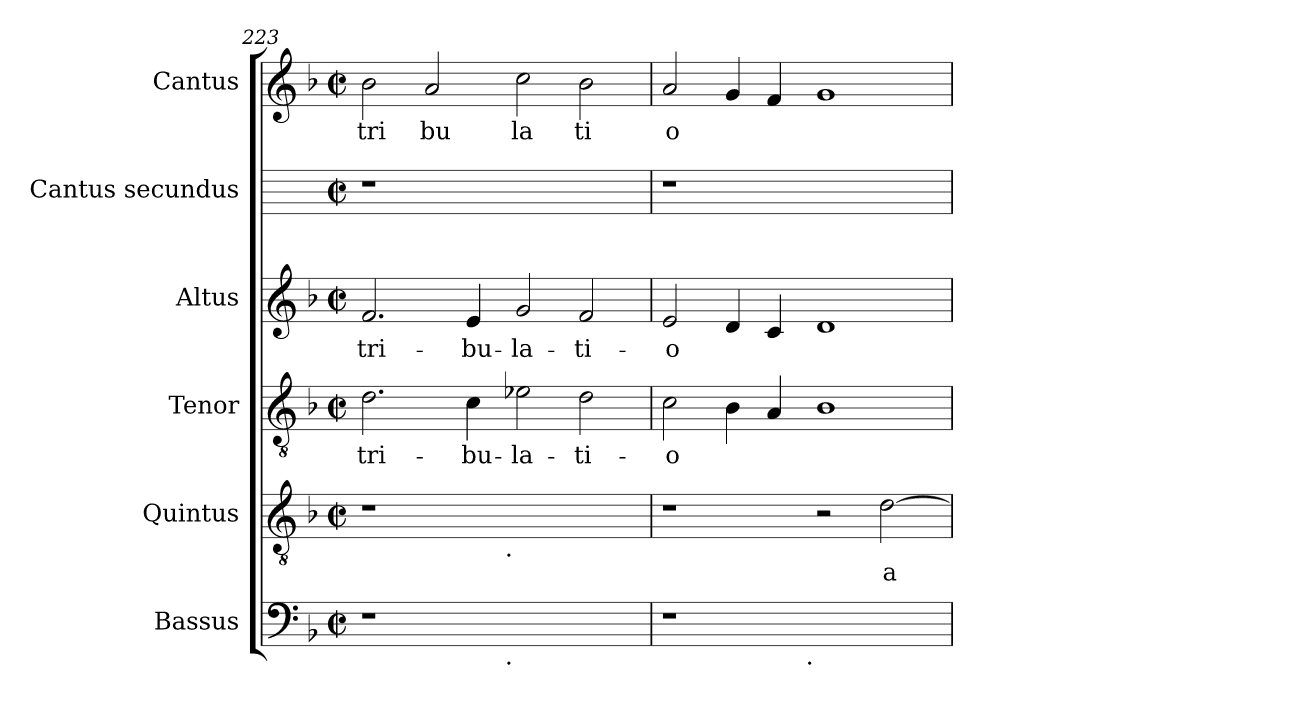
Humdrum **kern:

**kern	**kern	**text	**kern	**text	**kern	**text	**kern	**kern	**text
*part6	*part5	*part5	*part4	*part4	*part3	*part3	*part2	*part1	*part1
*staff6	*staff5	*staff5	*staff4	*staff4	*staff3	*staff3	*staff2	*staff1	*staff1
*I"Bassus	*I"Quintus	*	*I"Tenor	*	*I"Altus	*	*I"Cantus  secundus	*I"Cantus	*
*I'B	*I'Q	*	*I'T	*	*I'A	*	*	*I'C	*
*clefF4	*clefGv2	*	*clefGv2	*	*clefG2	*	*	*clefG2	*
*k[b-]	*k[b-]	*	*k[b-]	*	*k[b-]	*	*k[]	*k[b-]	*
*F:	*F:	*	*F:	*	*F:	*	*C:	*F:	*
*M2/2	*M2/2	*	*M2/2	*	*M2/2	*	*M2/2	*M2/2	*
*met(c|)	*met(c|)	*	*met(c|)	*	*met(c|)	*	*met(c|)	*met(c|)	*
=223	=223	=223	=223	=223	=223	=223	=223	=223	=223
!	!	!	!	!LO:LY:b:cj	!	!LO:LY:b:cj	!	!	!LO:LY:b:cj
*^	*^	*	*	*	*	*	*	*	*
1r	2ryy	1r	2ryy	.	2.d\	tri-	2.f/	tri-	1r	2b-\	tri
!	!	!	!	!	!	!	!	!	!	!	!LO:LY:b:cj
.	4...ryy	.	4...ryy	.	.	.	.	.	.	2a/	bu
!	!	!	!	!	!	!LO:LY:b:cj	!	!LO:LY:b:cj	!	!	!
.	.	.	.	.	4c\	-bu-	4e/	-bu-	.	.	.
!	!	!	!LO:TX:b:t=.	!	!	!	!	!	!	!	!
!	!LO:TX:b:t=.	!	!	!	!	!	!	!	!	!	!
.	1ryy	.	1ryy	.	.	.	.	.	.	.	.
!	!	!	!	!	!	!LO:LY:b:cj	!	!LO:LY:b:cj	!	!	!LO:LY:b:cj
1ryy	.	1ryy	.	.	2e-X\	-la-	2g/	-la-	1ryy	2cc\	la
!	!	!	!	!	!	!LO:LY:b:cj	!	!LO:LY:b:cj	!	!	!LO:LY:b:cj
.	.	.	.	.	2d\	-ti-	2f/	-ti-	.	2b-\	ti
.	32ryy	.	32ryy	.	.	.	.	.	.	.	.
=224	=224	=224	=224	=224	=224	=224	=224	=224	=224	=224	=224
!	!	!	!	!	!	!LO:LY:b:cj	!	!LO:LY:b:cj	!	!	!LO:LY:b:cj
*	*	*v	*v	*	*	*	*	*	*	*	*
1r	2ryy	1r	.	2c\	-o-	2e/	-o-	1r	2a/	o
!	!	!	!	!	!LO:LY:b:cj	!	!LO:LY:b:cj	!	!	!LO:LY:b:cj
.	4...ryy	.	.	4B-\	--	4d/	--	.	4g/	.
!	!	!	!	!	!LO:LY:b:cj	!	!LO:LY:b:cj	!	!	!LO:LY:b:cj
.	.	.	.	4A/	--	4c/	--	.	4f/	.
!	!LO:TX:b:t=.	!	!	!	!	!	!	!	!	!
.	1ryy	.	.	.	.	.	.	.	.	.
!	!	!	!	!	!LO:LY:b:cj	!	!LO:LY:b:cj	!	!	!LO:LY:b:cj
1ryy	.	2r	.	1B-	--	1d	--	1ryy	1g	.
!	!	!	!LO:LY:b:cj	!	!	!	!	!	!	!
.	.	[<2d\	a	.	.	.	.	.	.	.
.	32ryy	.	.	.	.	.	.	.	.	.
*v	*v	*	*	*	*	*	*	*	*	*
=	=	=	=	=	=	=	=	=	=
*-	*-	*-	*-	*-	*-	*-	*-	*-	*-
